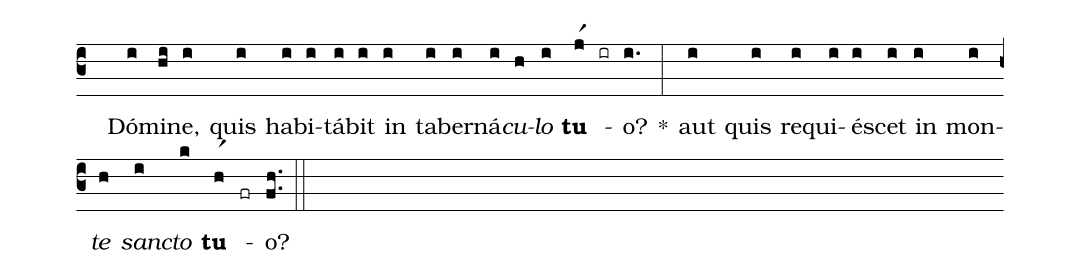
%%
(c3)
( )Dó(i)mi(hi)ne,(i) quis(i) ha(i)bi(i)tá(i)bit(i) in(i) ta(i)ber(i)ná(i)<i>cu</i>(h)<i>lo</i>(i) <b>tu</b>(jr1) -(ir) o?(i.) *(:)
aut(i) quis(i) re(i)qui(i)é(i)scet(i) in(i) mon(i)<i>te</i>(h) <i>sanc</i>(i)<i>to</i>(k) <b>tu</b>(hr1) -(fr) o?(fh..) (::)
